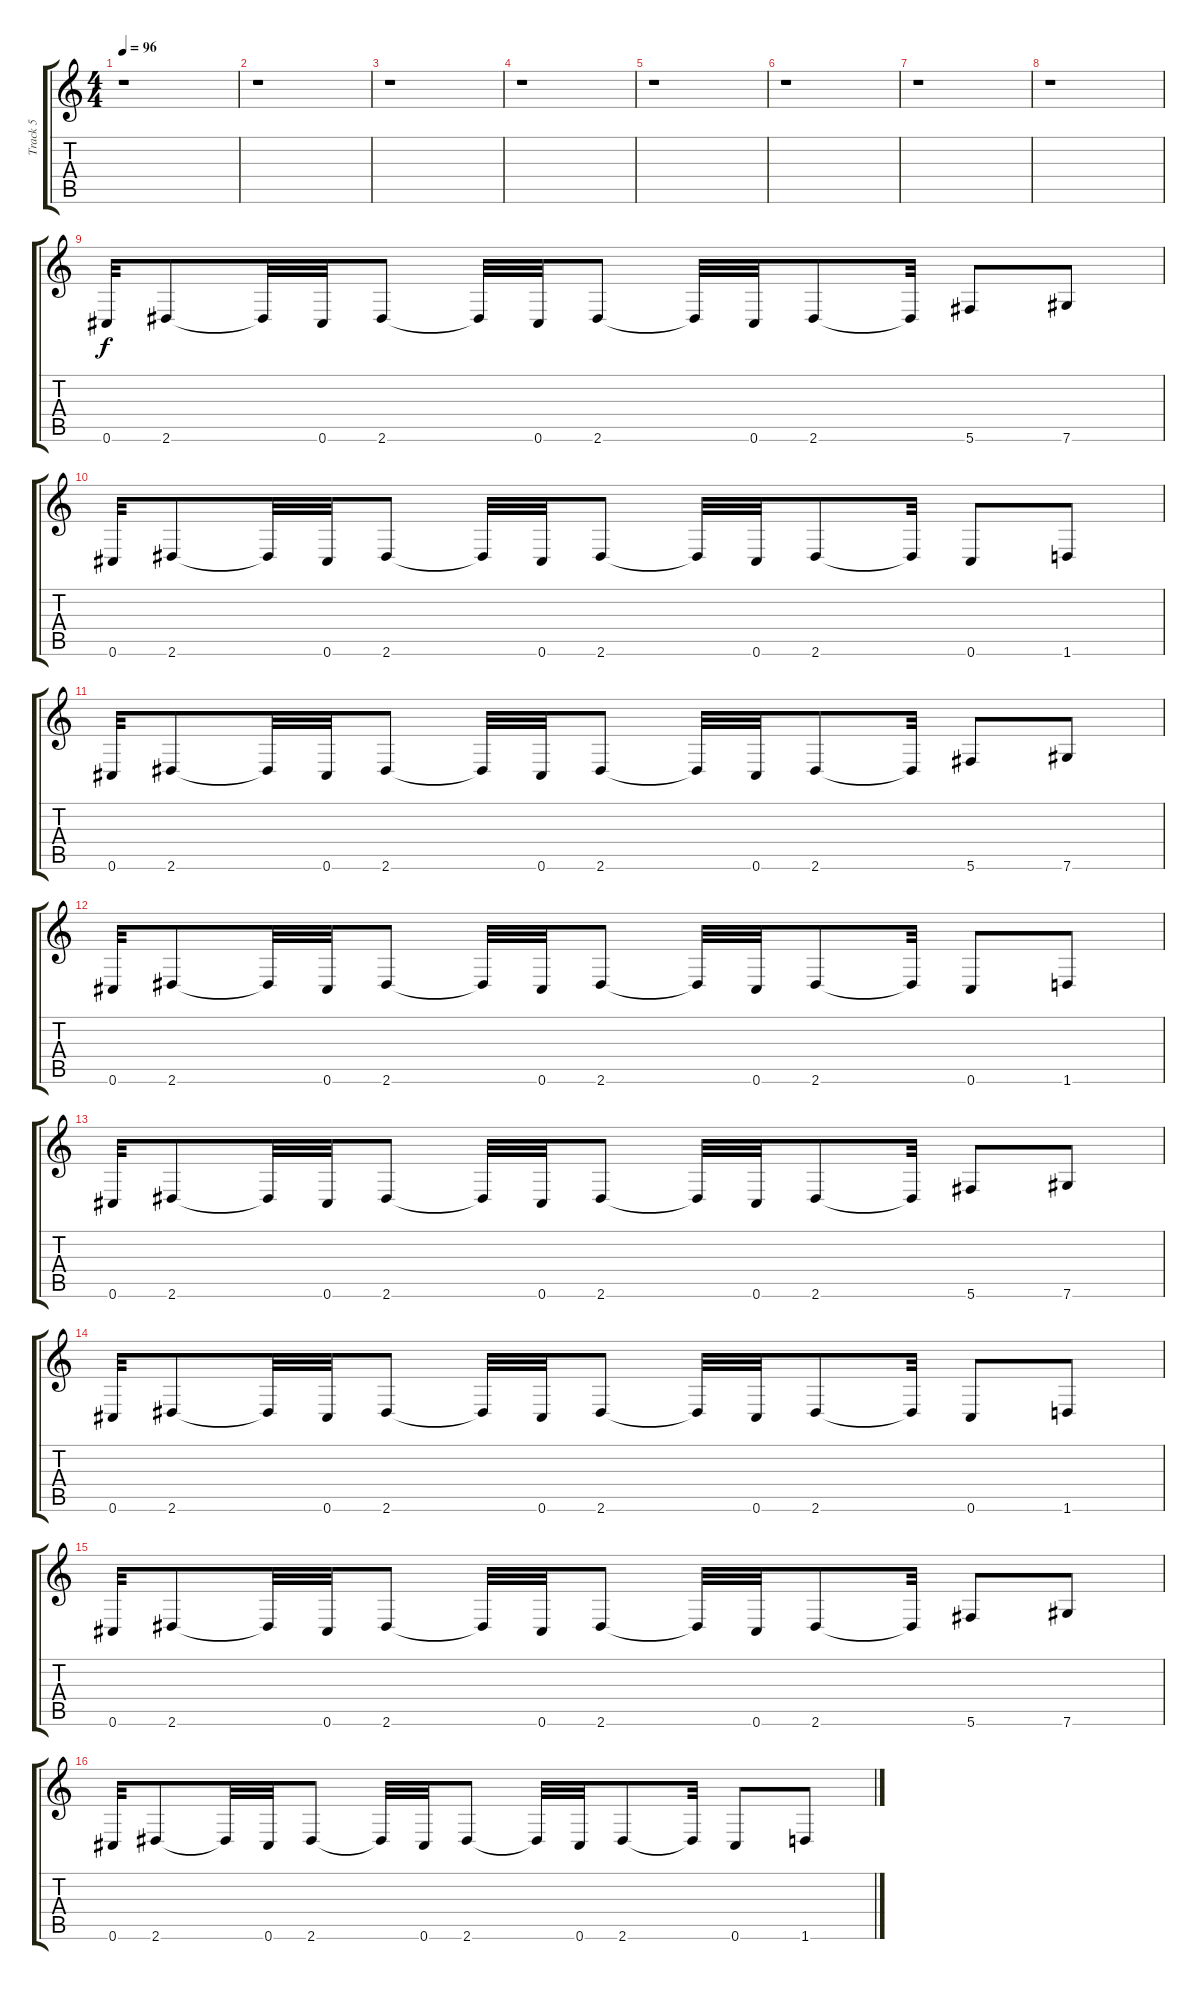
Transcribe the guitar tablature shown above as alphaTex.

\track ("Track 5" "Track 5") {instrument overdrivenguitar}
\staff {score tabs}
\tuning (Eb4 Bb3 Gb3 Db3 Ab2 Db2) {hide}
\ts (4 4)
\tempo 96
\clef g2
\ks c
r.1{dy f} |
r.1 |
r.1 |
r.1 |
r.1 |
r.1 |
r.1 |
r.1 |
0.6.32 2.6.8 2.6{t}.32 0.6.32 2.6.8 2.6{t}.32 0.6.32 2.6.8 2.6{t}.32 0.6.32 2.6.8 2.6{t}.32 5.6.8 7.6.8 |
0.6.32 2.6.8 2.6{t}.32 0.6.32 2.6.8 2.6{t}.32 0.6.32 2.6.8 2.6{t}.32 0.6.32 2.6.8 2.6{t}.32 0.6.8 1.6.8 |
0.6.32 2.6.8 2.6{t}.32 0.6.32 2.6.8 2.6{t}.32 0.6.32 2.6.8 2.6{t}.32 0.6.32 2.6.8 2.6{t}.32 5.6.8 7.6.8 |
0.6.32 2.6.8 2.6{t}.32 0.6.32 2.6.8 2.6{t}.32 0.6.32 2.6.8 2.6{t}.32 0.6.32 2.6.8 2.6{t}.32 0.6.8 1.6.8 |
0.6.32 2.6.8 2.6{t}.32 0.6.32 2.6.8 2.6{t}.32 0.6.32 2.6.8 2.6{t}.32 0.6.32 2.6.8 2.6{t}.32 5.6.8 7.6.8 |
0.6.32 2.6.8 2.6{t}.32 0.6.32 2.6.8 2.6{t}.32 0.6.32 2.6.8 2.6{t}.32 0.6.32 2.6.8 2.6{t}.32 0.6.8 1.6.8 |
0.6.32 2.6.8 2.6{t}.32 0.6.32 2.6.8 2.6{t}.32 0.6.32 2.6.8 2.6{t}.32 0.6.32 2.6.8 2.6{t}.32 5.6.8 7.6.8 |
0.6.32 2.6.8 2.6{t}.32 0.6.32 2.6.8 2.6{t}.32 0.6.32 2.6.8 2.6{t}.32 0.6.32 2.6.8 2.6{t}.32 0.6.8 1.6.8
